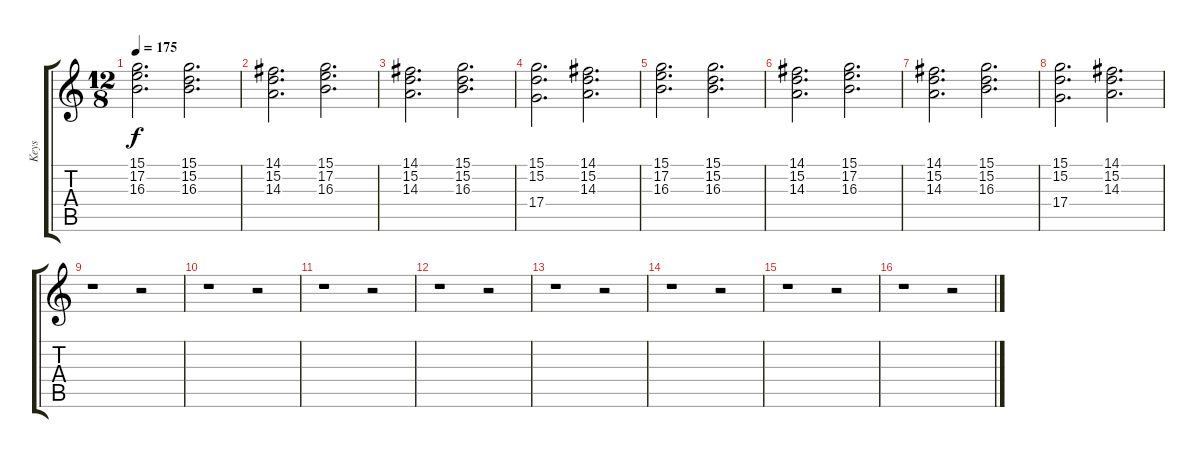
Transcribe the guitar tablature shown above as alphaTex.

\track ("Keys" "Keys") {instrument synthstrings1}
\staff {score tabs}
\tuning (E4 B3 G3 D3 A2 E2) {hide}
\ts (12 8)
\tempo 175
\clef g2
\ks c
(15.1 17.2 16.3).2{d dy f} (15.1 15.2 16.3).2{d} |
(14.1 15.2 14.3).2{d} (15.1 17.2 16.3).2{d} |
(14.1 15.2 14.3).2{d} (15.1 15.2 16.3).2{d} |
(15.1 15.2 17.4).2{d} (14.1 15.2 14.3).2{d} |
(15.1 17.2 16.3).2{d} (15.1 15.2 16.3).2{d} |
(14.1 15.2 14.3).2{d} (15.1 17.2 16.3).2{d} |
(14.1 15.2 14.3).2{d} (15.1 15.2 16.3).2{d} |
(15.1 15.2 17.4).2{d} (14.1 15.2 14.3).2{d} |
r.1 r.2 |
r.1 r.2 |
r.1 r.2 |
r.1 r.2 |
r.1 r.2 |
r.1 r.2 |
r.1 r.2 |
r.1 r.2
